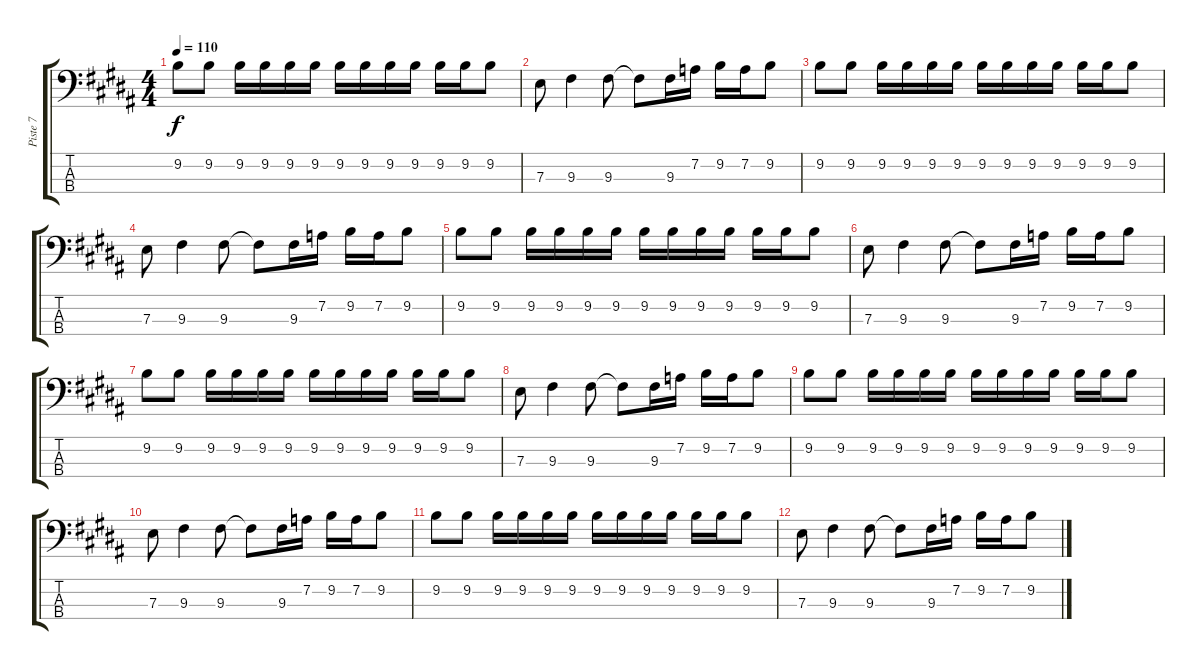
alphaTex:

\track ("Piste 7" "Piste 7") {instrument electricbassfinger}
\staff {score tabs}
\tuning (G2 D2 A1 E1) {hide}
\ts (4 4)
\tempo 110
\clef f4
\ks b
9.2.8{dy f} 9.2.8 9.2.16 9.2.16 9.2.16 9.2.16 9.2.16 9.2.16 9.2.16 9.2.16 9.2.16 9.2.16 9.2.8 |
7.3.8 9.3.4 9.3.8 9.3{t}.8 9.3.16 7.2.16 9.2.16 7.2.16 9.2.8 |
9.2.8 9.2.8 9.2.16 9.2.16 9.2.16 9.2.16 9.2.16 9.2.16 9.2.16 9.2.16 9.2.16 9.2.16 9.2.8 |
7.3.8 9.3.4 9.3.8 9.3{t}.8 9.3.16 7.2.16 9.2.16 7.2.16 9.2.8 |
9.2.8 9.2.8 9.2.16 9.2.16 9.2.16 9.2.16 9.2.16 9.2.16 9.2.16 9.2.16 9.2.16 9.2.16 9.2.8 |
7.3.8 9.3.4 9.3.8 9.3{t}.8 9.3.16 7.2.16 9.2.16 7.2.16 9.2.8 |
9.2.8 9.2.8 9.2.16 9.2.16 9.2.16 9.2.16 9.2.16 9.2.16 9.2.16 9.2.16 9.2.16 9.2.16 9.2.8 |
7.3.8 9.3.4 9.3.8 9.3{t}.8 9.3.16 7.2.16 9.2.16 7.2.16 9.2.8 |
9.2.8 9.2.8 9.2.16 9.2.16 9.2.16 9.2.16 9.2.16 9.2.16 9.2.16 9.2.16 9.2.16 9.2.16 9.2.8 |
7.3.8 9.3.4 9.3.8 9.3{t}.8 9.3.16 7.2.16 9.2.16 7.2.16 9.2.8 |
9.2.8 9.2.8 9.2.16 9.2.16 9.2.16 9.2.16 9.2.16 9.2.16 9.2.16 9.2.16 9.2.16 9.2.16 9.2.8 |
7.3.8 9.3.4 9.3.8 9.3{t}.8 9.3.16 7.2.16 9.2.16 7.2.16 9.2.8
